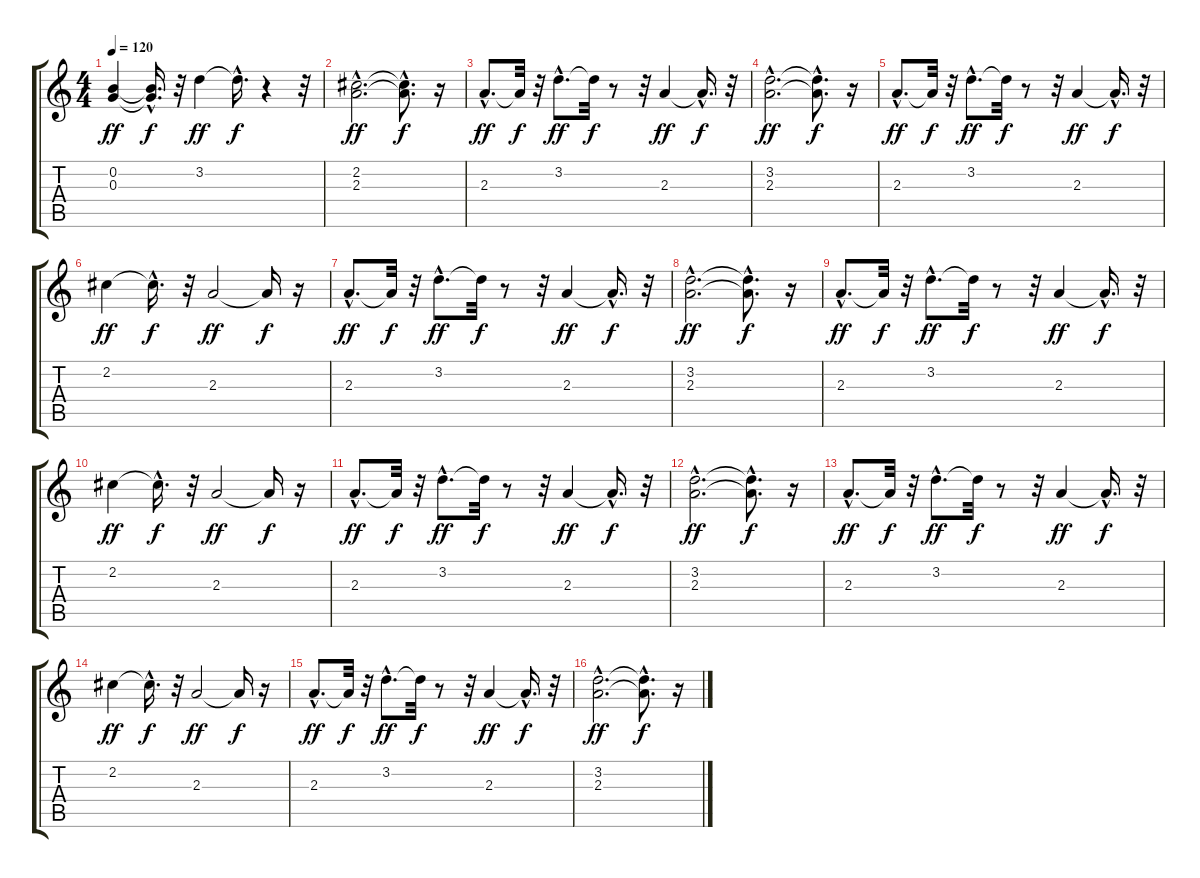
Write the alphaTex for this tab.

\track "" {instrument electricguitarmuted}
\staff {score tabs}
\tuning (E4 B3 G3 D3 A2 E2) {hide}
\ts (4 4)
\tempo 120
\clef g2
\ks c
(0.2 0.3).4{dy ff} (0.2{hac t} 0.3{hac t}).16{d dy f} r.32 3.2.4{dy ff} 3.2{hac t}.16{d dy f} r.4 r.32 |
(2.2{hac} 2.3{hac}).2{d dy ff} (2.2{hac t} 2.3{hac t}).8{d dy f} r.16 |
2.3{hac}.8{d dy ff} 2.3{t}.32{dy f} r.32 3.2{hac}.8{d dy ff} 3.2{t}.32{dy f} r.8 r.32 2.3.4{dy ff} 2.3{hac t}.16{d dy f} r.32 |
(3.2{hac} 2.3{hac}).2{d dy ff} (3.2{hac t} 2.3{hac t}).8{d dy f} r.16 |
2.3{hac}.8{d dy ff} 2.3{t}.32{dy f} r.32 3.2{hac}.8{d dy ff} 3.2{t}.32{dy f} r.8 r.32 2.3.4{dy ff} 2.3{hac t}.16{d dy f} r.32 |
2.2.4{dy ff} 2.2{hac t}.16{d dy f} r.32 2.3.2{dy ff} 2.3{t}.16{dy f} r.16 |
2.3{hac}.8{d dy ff} 2.3{t}.32{dy f} r.32 3.2{hac}.8{d dy ff} 3.2{t}.32{dy f} r.8 r.32 2.3.4{dy ff} 2.3{hac t}.16{d dy f} r.32 |
(3.2{hac} 2.3{hac}).2{d dy ff} (3.2{hac t} 2.3{hac t}).8{d dy f} r.16 |
2.3{hac}.8{d dy ff} 2.3{t}.32{dy f} r.32 3.2{hac}.8{d dy ff} 3.2{t}.32{dy f} r.8 r.32 2.3.4{dy ff} 2.3{hac t}.16{d dy f} r.32 |
2.2.4{dy ff} 2.2{hac t}.16{d dy f} r.32 2.3.2{dy ff} 2.3{t}.16{dy f} r.16 |
2.3{hac}.8{d dy ff} 2.3{t}.32{dy f} r.32 3.2{hac}.8{d dy ff} 3.2{t}.32{dy f} r.8 r.32 2.3.4{dy ff} 2.3{hac t}.16{d dy f} r.32 |
(3.2{hac} 2.3{hac}).2{d dy ff} (3.2{hac t} 2.3{hac t}).8{d dy f} r.16 |
2.3{hac}.8{d dy ff} 2.3{t}.32{dy f} r.32 3.2{hac}.8{d dy ff} 3.2{t}.32{dy f} r.8 r.32 2.3.4{dy ff} 2.3{hac t}.16{d dy f} r.32 |
2.2.4{dy ff} 2.2{hac t}.16{d dy f} r.32 2.3.2{dy ff} 2.3{t}.16{dy f} r.16 |
2.3{hac}.8{d dy ff} 2.3{t}.32{dy f} r.32 3.2{hac}.8{d dy ff} 3.2{t}.32{dy f} r.8 r.32 2.3.4{dy ff} 2.3{hac t}.16{d dy f} r.32 |
(3.2{hac} 2.3{hac}).2{d dy ff} (3.2{hac t} 2.3{hac t}).8{d dy f} r.16
